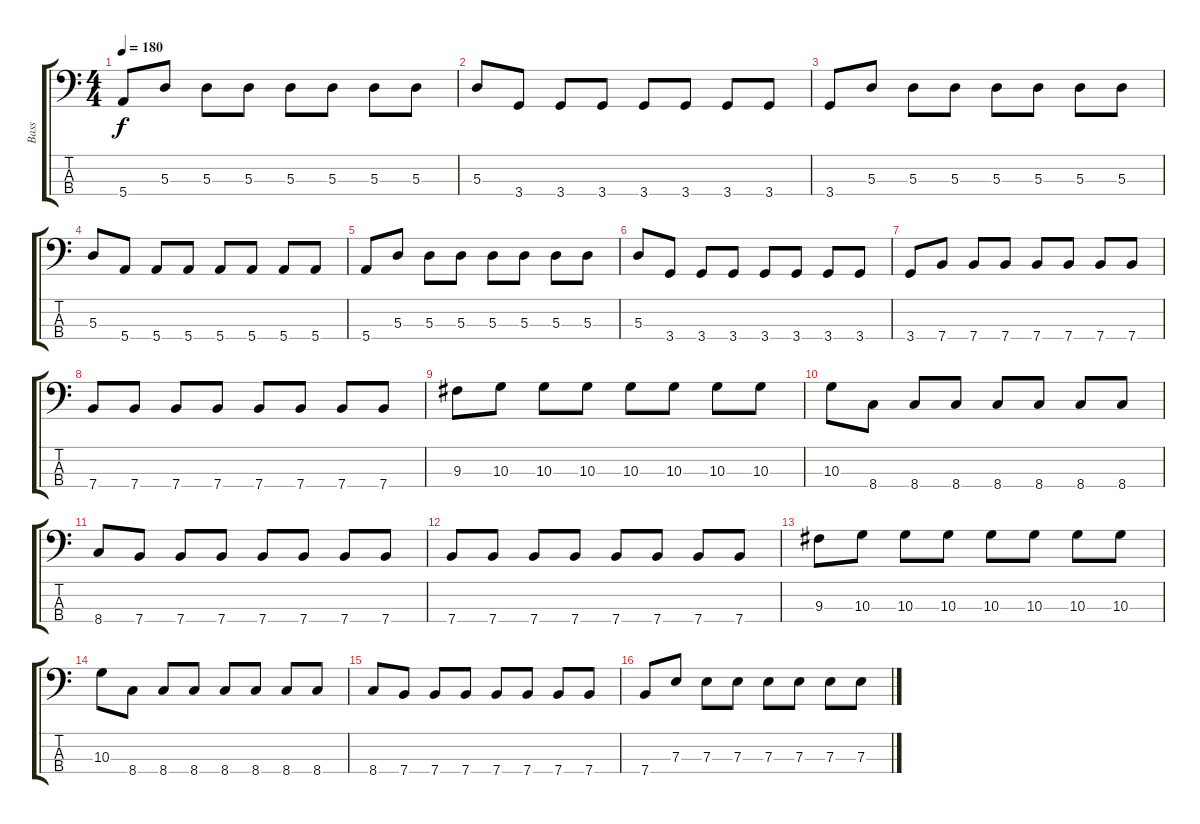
\track ("Bass" "Bass") {instrument electricbasspick}
\staff {score tabs}
\tuning (G2 D2 A1 E1) {hide}
\ts (4 4)
\tempo 180
\clef f4
\ks c
5.4.8{dy f} 5.3.8 5.3.8 5.3.8 5.3.8 5.3.8 5.3.8 5.3.8 |
5.3.8 3.4.8 3.4.8 3.4.8 3.4.8 3.4.8 3.4.8 3.4.8 |
3.4.8 5.3.8 5.3.8 5.3.8 5.3.8 5.3.8 5.3.8 5.3.8 |
5.3.8 5.4.8 5.4.8 5.4.8 5.4.8 5.4.8 5.4.8 5.4.8 |
5.4.8 5.3.8 5.3.8 5.3.8 5.3.8 5.3.8 5.3.8 5.3.8 |
5.3.8 3.4.8 3.4.8 3.4.8 3.4.8 3.4.8 3.4.8 3.4.8 |
3.4.8 7.4.8 7.4.8 7.4.8 7.4.8 7.4.8 7.4.8 7.4.8 |
7.4.8 7.4.8 7.4.8 7.4.8 7.4.8 7.4.8 7.4.8 7.4.8 |
9.3.8 10.3.8 10.3.8 10.3.8 10.3.8 10.3.8 10.3.8 10.3.8 |
10.3.8 8.4.8 8.4.8 8.4.8 8.4.8 8.4.8 8.4.8 8.4.8 |
8.4.8 7.4.8 7.4.8 7.4.8 7.4.8 7.4.8 7.4.8 7.4.8 |
7.4.8 7.4.8 7.4.8 7.4.8 7.4.8 7.4.8 7.4.8 7.4.8 |
9.3.8 10.3.8 10.3.8 10.3.8 10.3.8 10.3.8 10.3.8 10.3.8 |
10.3.8 8.4.8 8.4.8 8.4.8 8.4.8 8.4.8 8.4.8 8.4.8 |
8.4.8 7.4.8 7.4.8 7.4.8 7.4.8 7.4.8 7.4.8 7.4.8 |
7.4.8 7.3.8 7.3.8 7.3.8 7.3.8 7.3.8 7.3.8 7.3.8
